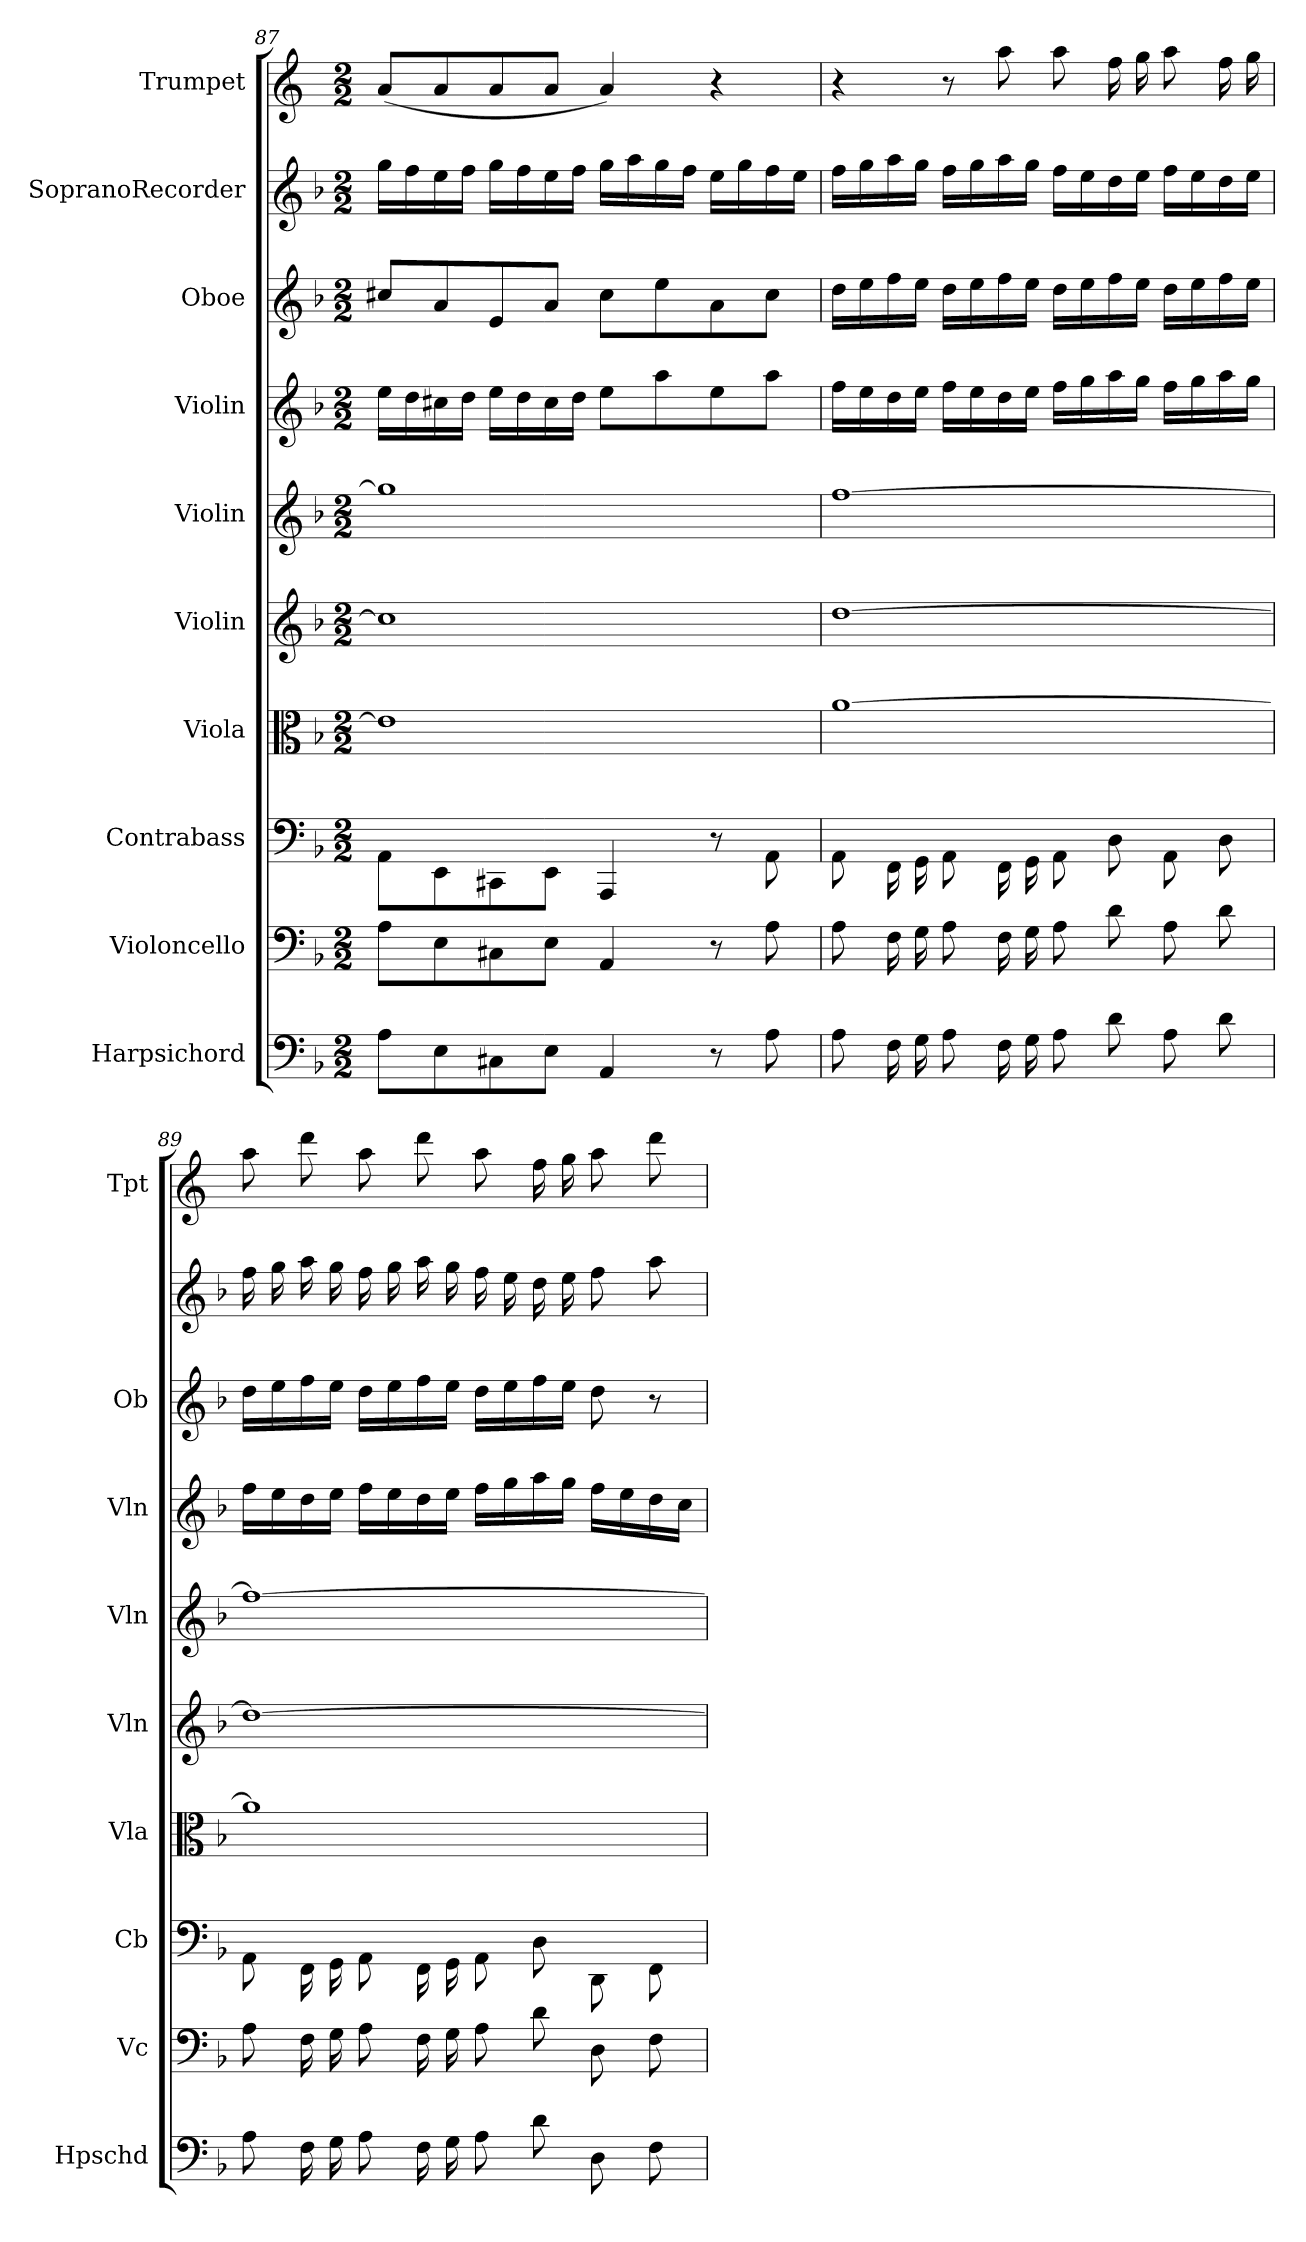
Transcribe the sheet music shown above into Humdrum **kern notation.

**kern	**kern	**kern	**kern	**kern	**kern	**kern	**kern	**kern	**kern
*part10	*part9	*part8	*part7	*part6	*part5	*part4	*part3	*part2	*part1
*staff10	*staff9	*staff8	*staff7	*staff6	*staff5	*staff4	*staff3	*staff2	*staff1
*I"Harpsichord	*I"Violoncello	*I"Contrabass	*I"Viola	*I"Violin	*I"Violin	*I"Violin	*I"Oboe	*I"SopranoRecorder	*I"Trumpet
*I'Hpschd	*I'Vc	*I'Cb	*I'Vla	*I'Vln	*I'Vln	*I'Vln	*I'Ob	*	*I'Tpt
*clefF4	*clefF4	*clefF4	*clefC3	*clefG2	*clefG2	*clefG2	*clefG2	*clefG2	*clefG2
*k[b-]	*k[b-]	*k[b-]	*k[b-]	*k[b-]	*k[b-]	*k[b-]	*k[b-]	*k[b-]	*k[]
*M2/2	*M2/2	*M2/2	*M2/2	*M2/2	*M2/2	*M2/2	*M2/2	*M2/2	*M2/2
=87	=87	=87	=87	=87	=87	=87	=87	=87	=87
8A\L	8A\L	8AA\L	1e\]	1cc#\]	1gg\]	16ee\LL	8cc#X/L	16gg\LL	(8a/L
.	.	.	.	.	.	16dd\	.	16ff\	.
8E\	8E\	8EE\	.	.	.	16cc#X\	8a/	16ee\	8a/
.	.	.	.	.	.	16dd\JJ	.	16ff\JJ	.
8C#X\	8C#X\	8CC#X\	.	.	.	16ee\LL	8e/	16gg\LL	8a/
.	.	.	.	.	.	16dd\	.	16ff\	.
8E\J	8E\J	8EE\J	.	.	.	16cc#\	8a/J	16ee\	8a/J
.	.	.	.	.	.	16dd\JJ	.	16ff\JJ	.
4AA/	4AA/	4AAA/	.	.	.	8ee\L	8cc#\L	16gg\LL	4a/)
.	.	.	.	.	.	.	.	16aa\	.
.	.	.	.	.	.	8aa\	8ee\	16gg\	.
.	.	.	.	.	.	.	.	16ff\JJ	.
8r	8r	8r	.	.	.	8ee\	8a\	16ee\LL	4r
.	.	.	.	.	.	.	.	16gg\	.
8A\	8A\	8AA\	.	.	.	8aa\J	8cc#\J	16ff\	.
.	.	.	.	.	.	.	.	16ee\JJ	.
=88	=88	=88	=88	=88	=88	=88	=88	=88	=88
8A\	8A\	8AA\	[1a\	[1dd\	[1ff\	16ff\LL	16dd\LL	16ff\LL	4r
.	.	.	.	.	.	16ee\	16ee\	16gg\	.
16F\	16F\	16FF\	.	.	.	16dd\	16ff\	16aa\	.
16G\	16G\	16GG\	.	.	.	16ee\JJ	16ee\JJ	16gg\JJ	.
8A\	8A\	8AA\	.	.	.	16ff\LL	16dd\LL	16ff\LL	8r
.	.	.	.	.	.	16ee\	16ee\	16gg\	.
16F\	16F\	16FF\	.	.	.	16dd\	16ff\	16aa\	8aa\
16G\	16G\	16GG\	.	.	.	16ee\JJ	16ee\JJ	16gg\JJ	.
8A\	8A\	8AA\	.	.	.	16ff\LL	16dd\LL	16ff\LL	8aa\
.	.	.	.	.	.	16gg\	16ee\	16ee\	.
8d\	8d\	8D\	.	.	.	16aa\	16ff\	16dd\	16ff\
.	.	.	.	.	.	16gg\JJ	16ee\JJ	16ee\JJ	16gg\
8A\	8A\	8AA\	.	.	.	16ff\LL	16dd\LL	16ff\LL	8aa\
.	.	.	.	.	.	16gg\	16ee\	16ee\	.
8d\	8d\	8D\	.	.	.	16aa\	16ff\	16dd\	16ff\
.	.	.	.	.	.	16gg\JJ	16ee\JJ	16ee\JJ	16gg\
=89	=89	=89	=89	=89	=89	=89	=89	=89	=89
8A\	8A\	8AA\	1a\]	1dd\_	1ff\_	16ff\LL	16dd\LL	16ff\	8aa\
.	.	.	.	.	.	16ee\	16ee\	16gg\	.
16F\	16F\	16FF\	.	.	.	16dd\	16ff\	16aa\	8ddd\
16G\	16G\	16GG\	.	.	.	16ee\JJ	16ee\JJ	16gg\	.
8A\	8A\	8AA\	.	.	.	16ff\LL	16dd\LL	16ff\	8aa\
.	.	.	.	.	.	16ee\	16ee\	16gg\	.
16F\	16F\	16FF\	.	.	.	16dd\	16ff\	16aa\	8ddd\
16G\	16G\	16GG\	.	.	.	16ee\JJ	16ee\JJ	16gg\	.
8A\	8A\	8AA\	.	.	.	16ff\LL	16dd\LL	16ff\	8aa\
.	.	.	.	.	.	16gg\	16ee\	16ee\	.
8d\	8d\	8D\	.	.	.	16aa\	16ff\	16dd\	16ff\
.	.	.	.	.	.	16gg\JJ	16ee\JJ	16ee\	16gg\
8D\	8D\	8DD\	.	.	.	16ff\LL	8dd\	8ff\	8aa\
.	.	.	.	.	.	16ee\	.	.	.
8F\	8F\	8FF\	.	.	.	16dd\	8r	8aa\	8ddd\
.	.	.	.	.	.	16cc\JJ	.	.	.
=	=	=	=	=	=	=	=	=	=
*-	*-	*-	*-	*-	*-	*-	*-	*-	*-
